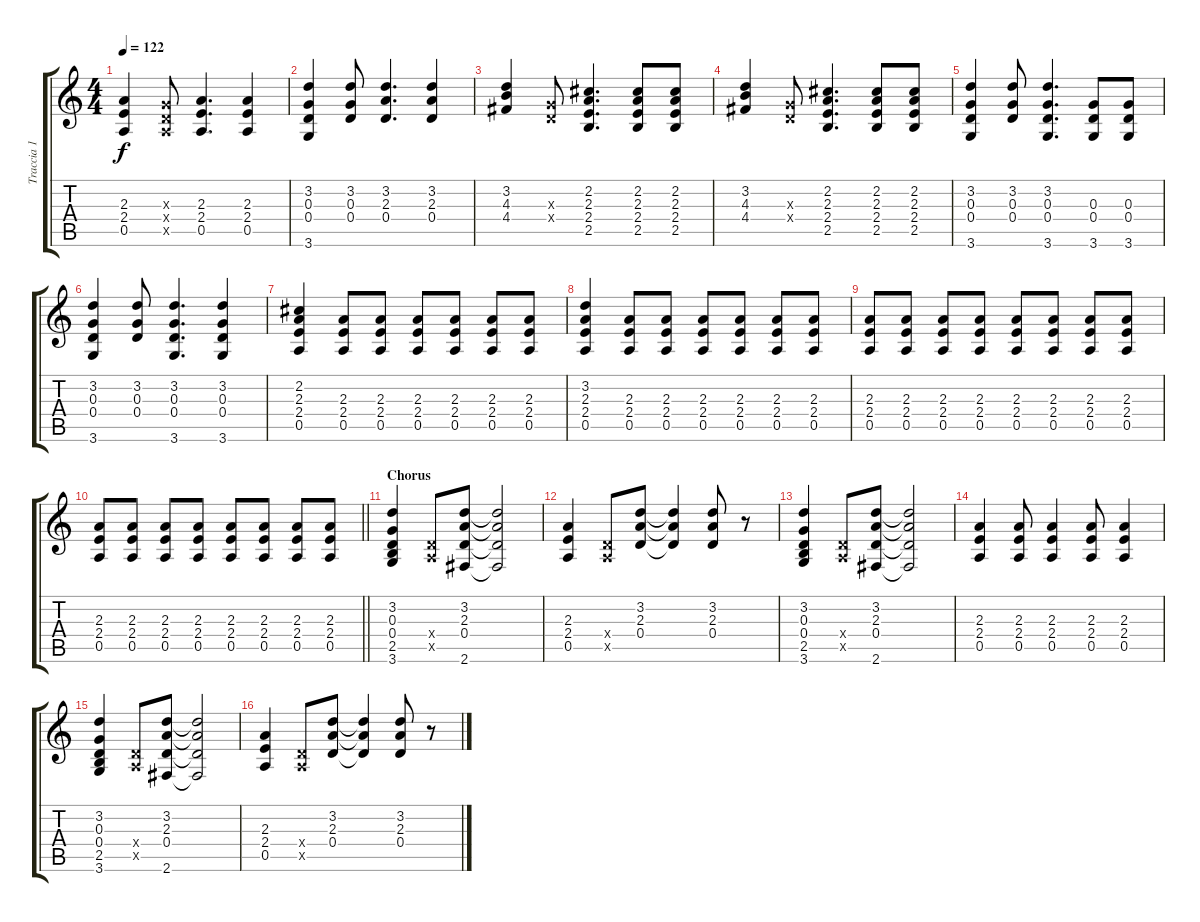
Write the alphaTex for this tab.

\track ("Traccia 1" "Traccia 1") {instrument electricguitarclean}
\staff {score tabs}
\tuning (E4 B3 G3 D3 A2 E2) {hide}
\ts (4 4)
\tempo 122
\clef g2
\ks c
(2.3 2.4 0.5).4{dy f} (0.3{x} 0.4{x} 0.5{x}).8 (2.3 2.4 0.5).4{d} (2.3 2.4 0.5).4 |
(3.2 0.3 0.4 3.6).4 (3.2 0.3 0.4).8 (3.2 2.3 0.4).4{d} (3.2 2.3 0.4).4 |
(3.2 4.3 4.4).4 (0.3{x} 0.4{x}).8 (2.2 2.3 2.4 2.5).4{d} (2.2 2.3 2.4 2.5).8 (2.2 2.3 2.4 2.5).8 |
(3.2 4.3 4.4).4 (0.3{x} 0.4{x}).8 (2.2 2.3 2.4 2.5).4{d} (2.2 2.3 2.4 2.5).8 (2.2 2.3 2.4 2.5).8 |
(3.2 0.3 0.4 3.6).4 (3.2 0.3 0.4).8 (3.2 0.3 0.4 3.6).4{d} (0.3 0.4 3.6).8 (0.3 0.4 3.6).8 |
(3.2 0.3 0.4 3.6).4 (3.2 0.3 0.4).8 (3.2 0.3 0.4 3.6).4{d} (3.2 0.3 0.4 3.6).4 |
(2.2 2.3 2.4 0.5).4 (2.3 2.4 0.5).8 (2.3 2.4 0.5).8 (2.3 2.4 0.5).8 (2.3 2.4 0.5).8 (2.3 2.4 0.5).8 (2.3 2.4 0.5).8 |
(3.2 2.3 2.4 0.5).4 (2.3 2.4 0.5).8 (2.3 2.4 0.5).8 (2.3 2.4 0.5).8 (2.3 2.4 0.5).8 (2.3 2.4 0.5).8 (2.3 2.4 0.5).8 |
(2.3 2.4 0.5).8 (2.3 2.4 0.5).8 (2.3 2.4 0.5).8 (2.3 2.4 0.5).8 (2.3 2.4 0.5).8 (2.3 2.4 0.5).8 (2.3 2.4 0.5).8 (2.3 2.4 0.5).8 |
\barLineRight lightlight
(2.3 2.4 0.5).8 (2.3 2.4 0.5).8 (2.3 2.4 0.5).8 (2.3 2.4 0.5).8 (2.3 2.4 0.5).8 (2.3 2.4 0.5).8 (2.3 2.4 0.5).8 (2.3 2.4 0.5).8 |
\section ("" "Chorus")
(3.2 0.3 0.4 2.5 3.6).4 (0.4{x} 0.5{x}).8 (3.2 2.3 0.4 2.6).8 (3.2{t} 2.3{t} 0.4{t} 2.6{t}).2 |
(2.3 2.4 0.5).4 (0.4{x} 0.5{x}).8 (3.2 2.3 0.4).8 (3.2{t} 2.3{t} 0.4{t}).4 (3.2 2.3 0.4).8 r.8 |
(3.2 0.3 0.4 2.5 3.6).4 (0.4{x} 0.5{x}).8 (3.2 2.3 0.4 2.6).8 (3.2{t} 2.3{t} 0.4{t} 2.6{t}).2 |
(2.3 2.4 0.5).4 (2.3 2.4 0.5).8 (2.3 2.4 0.5).4 (2.3 2.4 0.5).8 (2.3 2.4 0.5).4 |
(3.2 0.3 0.4 2.5 3.6).4 (0.4{x} 0.5{x}).8 (3.2 2.3 0.4 2.6).8 (3.2{t} 2.3{t} 0.4{t} 2.6{t}).2 |
(2.3 2.4 0.5).4 (0.4{x} 0.5{x}).8 (3.2 2.3 0.4).8 (3.2{t} 2.3{t} 0.4{t}).4 (3.2 2.3 0.4).8 r.8
